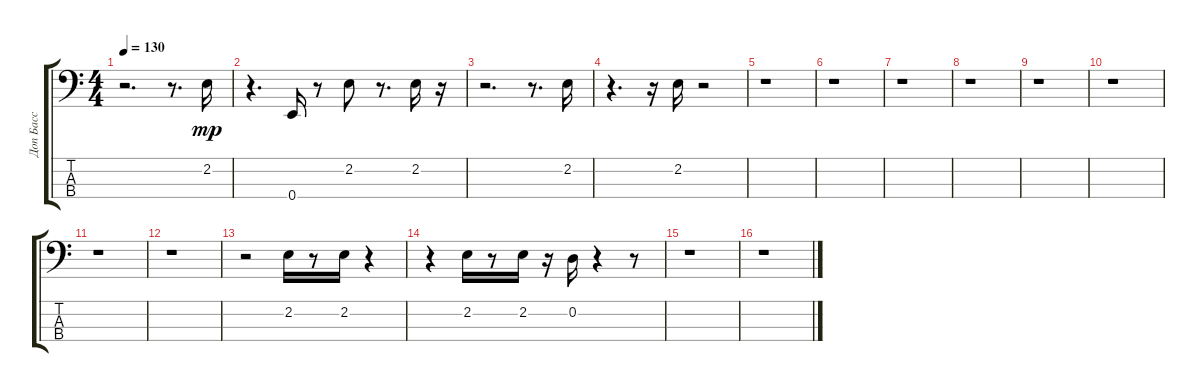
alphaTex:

\track ("Доп Басс " "Доп Басс ") {instrument acousticguitarsteel}
\staff {score tabs}
\tuning (G2 D2 A1 E1) {hide}
\ts (4 4)
\tempo 130
\clef f4
\ks c
r.2{d dy mp} r.8{d} 2.2.16 |
r.4{d} 0.4.16 r.8 2.2.8 r.8{d} 2.2.16 r.16 |
r.2{d} r.8{d} 2.2.16 |
r.4{d} r.16 2.2.16 r.2 |
r.1 |
r.1 |
r.1 |
r.1 |
r.1 |
r.1 |
r.1 |
r.1 |
r.2 2.2.16 r.8 2.2.16 r.4 |
r.4 2.2.16 r.8 2.2.16 r.16 0.2.16 r.4 r.8 |
r.1 |
r.1
